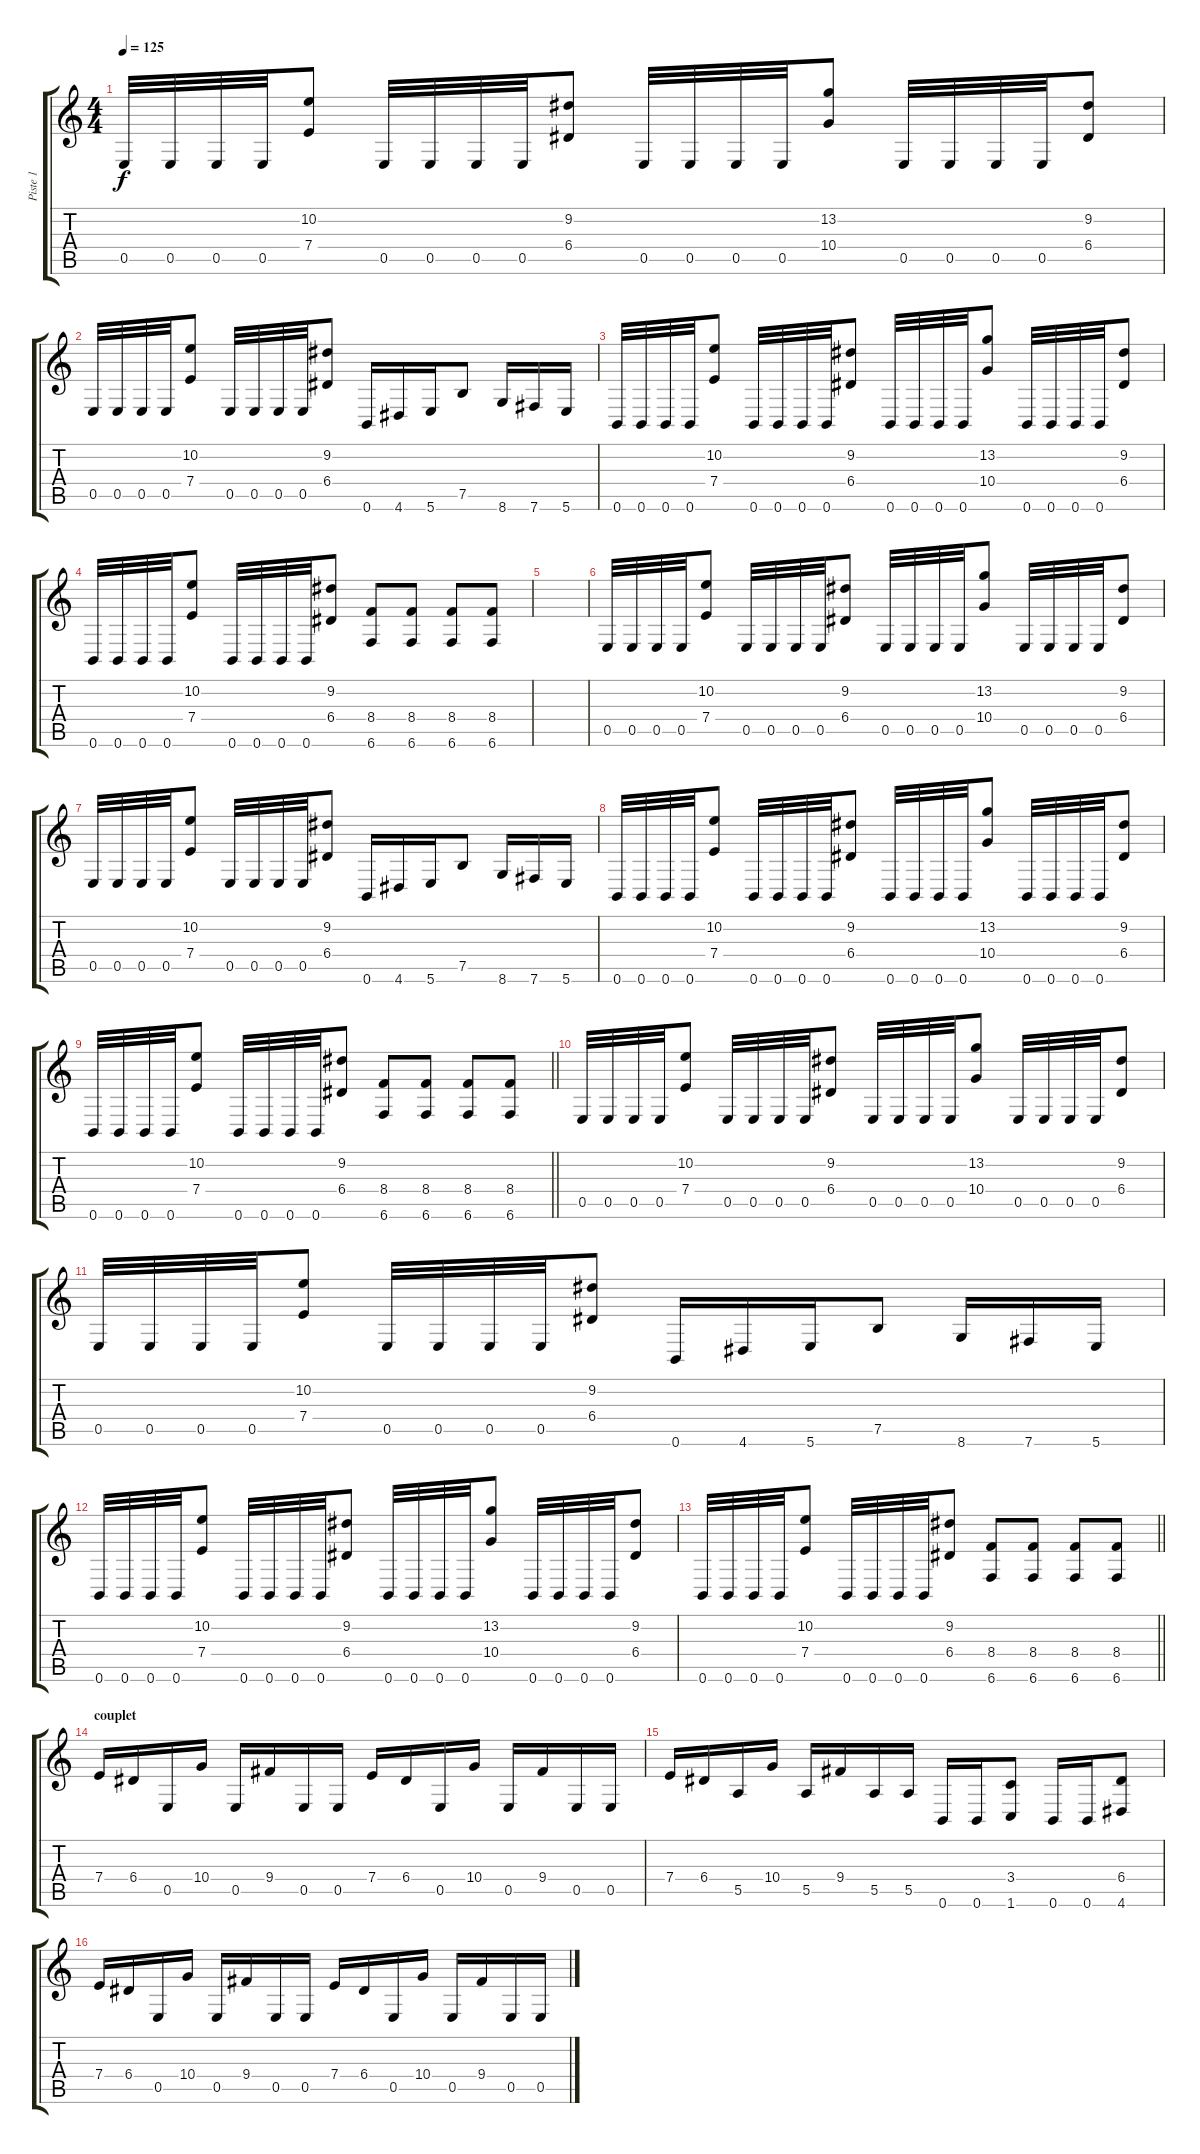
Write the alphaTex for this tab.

\track ("Piste 1" "Piste 1") {instrument distortionguitar}
\staff {score tabs}
\tuning (B3 Gb3 D3 A2 E2 B1) {hide}
\ts (4 4)
\tempo 125
\clef g2
\ks c
0.5.32{dy f instrument distortionguitar} 0.5.32 0.5.32 0.5.32 (10.2 7.4).8 0.5.32 0.5.32 0.5.32 0.5.32 (9.2 6.4).8 0.5.32 0.5.32 0.5.32 0.5.32 (13.2 10.4).8 0.5.32 0.5.32 0.5.32 0.5.32 (9.2 6.4).8 |
0.5.32 0.5.32 0.5.32 0.5.32 (10.2 7.4).8 0.5.32 0.5.32 0.5.32 0.5.32 (9.2 6.4).8 0.6.16 4.6.16 5.6.16 7.5.8 8.6.16 7.6.16 5.6.16 |
0.6.32 0.6.32 0.6.32 0.6.32 (10.2 7.4).8 0.6.32 0.6.32 0.6.32 0.6.32 (9.2 6.4).8 0.6.32 0.6.32 0.6.32 0.6.32 (13.2 10.4).8 0.6.32 0.6.32 0.6.32 0.6.32 (9.2 6.4).8 |
0.6.32 0.6.32 0.6.32 0.6.32 (10.2 7.4).8 0.6.32 0.6.32 0.6.32 0.6.32 (9.2 6.4).8 (8.4 6.6).8 (8.4 6.6).8 (8.4 6.6).8 (8.4 6.6).8 |
|
0.5.32 0.5.32 0.5.32 0.5.32 (10.2 7.4).8 0.5.32 0.5.32 0.5.32 0.5.32 (9.2 6.4).8 0.5.32 0.5.32 0.5.32 0.5.32 (13.2 10.4).8 0.5.32 0.5.32 0.5.32 0.5.32 (9.2 6.4).8 |
0.5.32 0.5.32 0.5.32 0.5.32 (10.2 7.4).8 0.5.32 0.5.32 0.5.32 0.5.32 (9.2 6.4).8 0.6.16 4.6.16 5.6.16 7.5.8 8.6.16 7.6.16 5.6.16 |
0.6.32 0.6.32 0.6.32 0.6.32 (10.2 7.4).8 0.6.32 0.6.32 0.6.32 0.6.32 (9.2 6.4).8 0.6.32 0.6.32 0.6.32 0.6.32 (13.2 10.4).8 0.6.32 0.6.32 0.6.32 0.6.32 (9.2 6.4).8 |
\barLineRight lightlight
0.6.32 0.6.32 0.6.32 0.6.32 (10.2 7.4).8 0.6.32 0.6.32 0.6.32 0.6.32 (9.2 6.4).8 (8.4 6.6).8 (8.4 6.6).8 (8.4 6.6).8 (8.4 6.6).8 |
0.5.32 0.5.32 0.5.32 0.5.32 (10.2 7.4).8 0.5.32 0.5.32 0.5.32 0.5.32 (9.2 6.4).8 0.5.32 0.5.32 0.5.32 0.5.32 (13.2 10.4).8 0.5.32 0.5.32 0.5.32 0.5.32 (9.2 6.4).8 |
0.5.32 0.5.32 0.5.32 0.5.32 (10.2 7.4).8 0.5.32 0.5.32 0.5.32 0.5.32 (9.2 6.4).8 0.6.16 4.6.16 5.6.16 7.5.8 8.6.16 7.6.16 5.6.16 |
0.6.32 0.6.32 0.6.32 0.6.32 (10.2 7.4).8 0.6.32 0.6.32 0.6.32 0.6.32 (9.2 6.4).8 0.6.32 0.6.32 0.6.32 0.6.32 (13.2 10.4).8 0.6.32 0.6.32 0.6.32 0.6.32 (9.2 6.4).8 |
\barLineRight lightlight
0.6.32 0.6.32 0.6.32 0.6.32 (10.2 7.4).8 0.6.32 0.6.32 0.6.32 0.6.32 (9.2 6.4).8 (8.4 6.6).8 (8.4 6.6).8 (8.4 6.6).8 (8.4 6.6).8 |
\section ("" "couplet")
7.4.16 6.4.16 0.5.16 10.4.16 0.5.16 9.4.16 0.5.16 0.5.16 7.4.16 6.4.16 0.5.16 10.4.16 0.5.16 9.4.16 0.5.16 0.5.16 |
7.4.16 6.4.16 5.5.16 10.4.16 5.5.16 9.4.16 5.5.16 5.5.16 0.6.16 0.6.16 (3.4 1.6).8 0.6.16 0.6.16 (6.4 4.6).8 |
7.4.16 6.4.16 0.5.16 10.4.16 0.5.16 9.4.16 0.5.16 0.5.16 7.4.16 6.4.16 0.5.16 10.4.16 0.5.16 9.4.16 0.5.16 0.5.16
